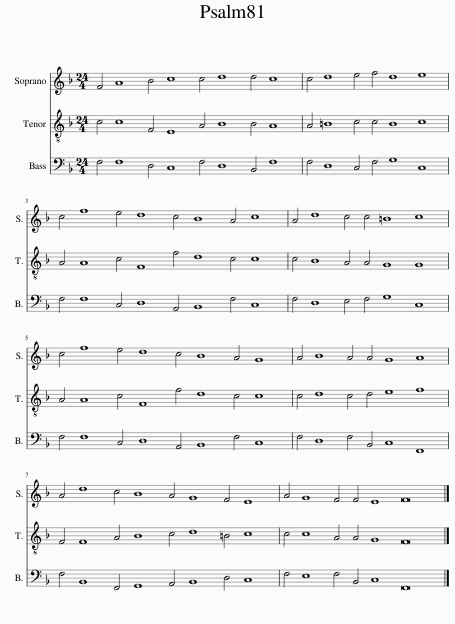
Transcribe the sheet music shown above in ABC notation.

X:1
%%score 1 2 3
L:1/8
M:24/4
I:linebreak $
K:F
V:1 treble
V:2 treble-8
V:3 bass
V:1
 F4 A8 B4 c8 c4 d8 d4 c8 | c4 d8 e4 f4 d8 e8 |$ c4 f8 e4 d8 c4 B8 A4 c8 | A4 d8 c4 c4 =B8 c8 |$ c4 f8 e4 d8 c4 B8 A4 G8 | %5
 A4 B8 A4 A4 G8 A8 |$ A4 d8 c4 B8 A4 G8 F4 E8 | A4 G8 F4 F4 E8 F16 |] %8
V:2
 c4 c8 F4 E8 A4 B8 B4 A8 | A4 =B8 c4 c4 B8 c8 |$ A4 A8 c4 F8 f4 d8 c4 c8 | c4 B8 A4 A4 G8 G8 |$ A4 A8 c4 F8 f4 d8 c4 c8 | %5
 c4 d8 c4 d4 e8 f8 |$ F4 F8 A4 B8 c4 d8 =B4 c8 | c4 c8 A4 A4 G8 F16 |] %8
V:3
 F,4 F,8 D,4 C,8 F,4 D,8 B,,4 F,8 | F,4 D,8 C,4 F,4 G,8 C,8 |$ F,4 F,8 C,4 D,8 A,,4 B,,8 F,4 C,8 | F,4 D,8 E,4 F,4 G,8 C,8 |$ F,4 F,8 C,4 D,8 A,,4 B,,8 F,4 C,8 | %5
 F,4 D,8 F,4 B,,4 C,8 F,,8 |$ F,4 B,,8 F,,4 G,,8 A,,4 B,,8 D,4 C,8 | F,4 E,8 F,4 B,,4 C,8 F,,16 |] %8
